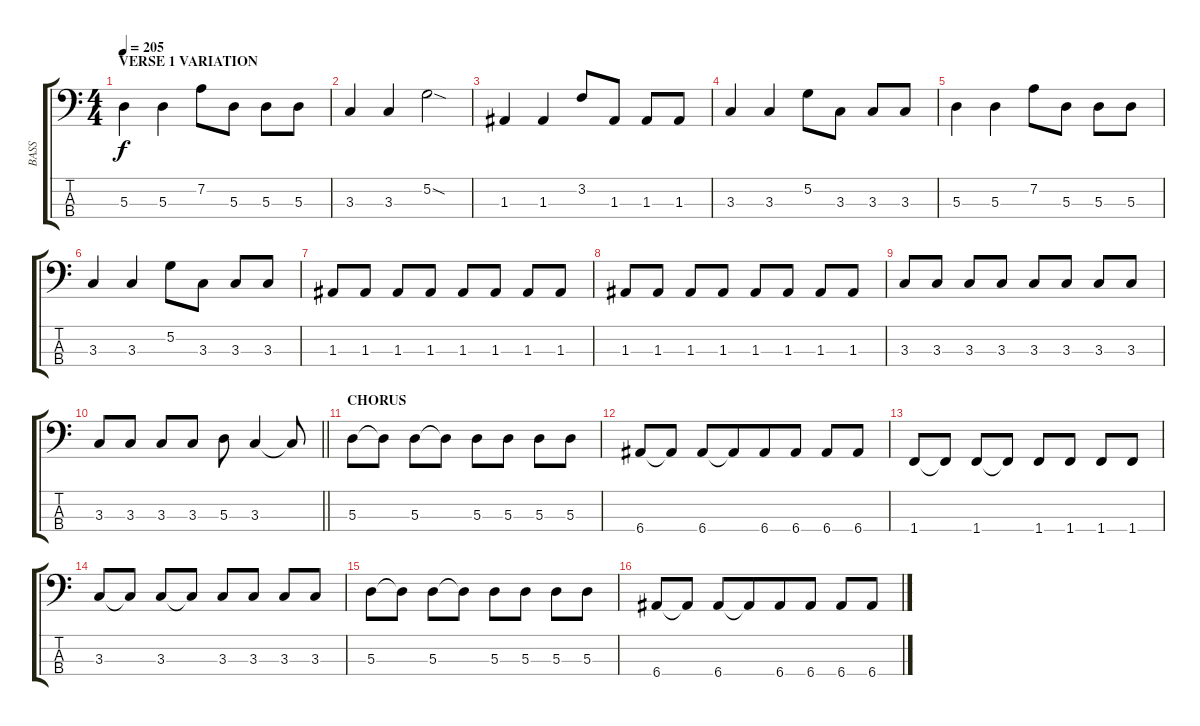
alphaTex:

\track ("BASS" "BASS") {instrument electricbasspick}
\staff {score tabs}
\tuning (G2 D2 A1 E1) {hide}
\ts (4 4)
\section ("" "VERSE 1 VARIATION")
\tempo 205
\clef f4
\ks c
5.3.4{dy f} 5.3.4 7.2.8 5.3.8 5.3.8 5.3.8 |
3.3.4 3.3.4 5.2{sod}.2 |
1.3.4 1.3.4 3.2.8 1.3.8 1.3.8 1.3.8 |
3.3.4 3.3.4 5.2.8 3.3.8 3.3.8 3.3.8 |
5.3.4 5.3.4 7.2.8 5.3.8 5.3.8 5.3.8 |
3.3.4 3.3.4 5.2.8 3.3.8 3.3.8 3.3.8 |
1.3.8 1.3.8 1.3.8 1.3.8 1.3.8 1.3.8 1.3.8 1.3.8 |
1.3.8 1.3.8 1.3.8 1.3.8 1.3.8 1.3.8 1.3.8 1.3.8 |
3.3.8 3.3.8 3.3.8 3.3.8 3.3.8 3.3.8 3.3.8 3.3.8 |
\barLineRight lightlight
3.3.8 3.3.8 3.3.8 3.3.8 5.3.8 3.3.4 3.3{t}.8 |
\section ("" "CHORUS")
5.3.8 5.3{t}.8 5.3.8 5.3{t}.8 5.3.8 5.3.8 5.3.8 5.3.8 |
6.4.8 6.4{t}.8 6.4.8 6.4{t}.8{beam merge} 6.4.8 6.4.8 6.4.8 6.4.8 |
1.4.8 1.4{t}.8 1.4.8 1.4{t}.8 1.4.8 1.4.8 1.4.8 1.4.8 |
3.3.8 3.3{t}.8 3.3.8 3.3{t}.8 3.3.8 3.3.8 3.3.8 3.3.8 |
5.3.8 5.3{t}.8 5.3.8 5.3{t}.8 5.3.8 5.3.8 5.3.8 5.3.8 |
6.4.8 6.4{t}.8 6.4.8 6.4{t}.8{beam merge} 6.4.8 6.4.8 6.4.8 6.4.8
